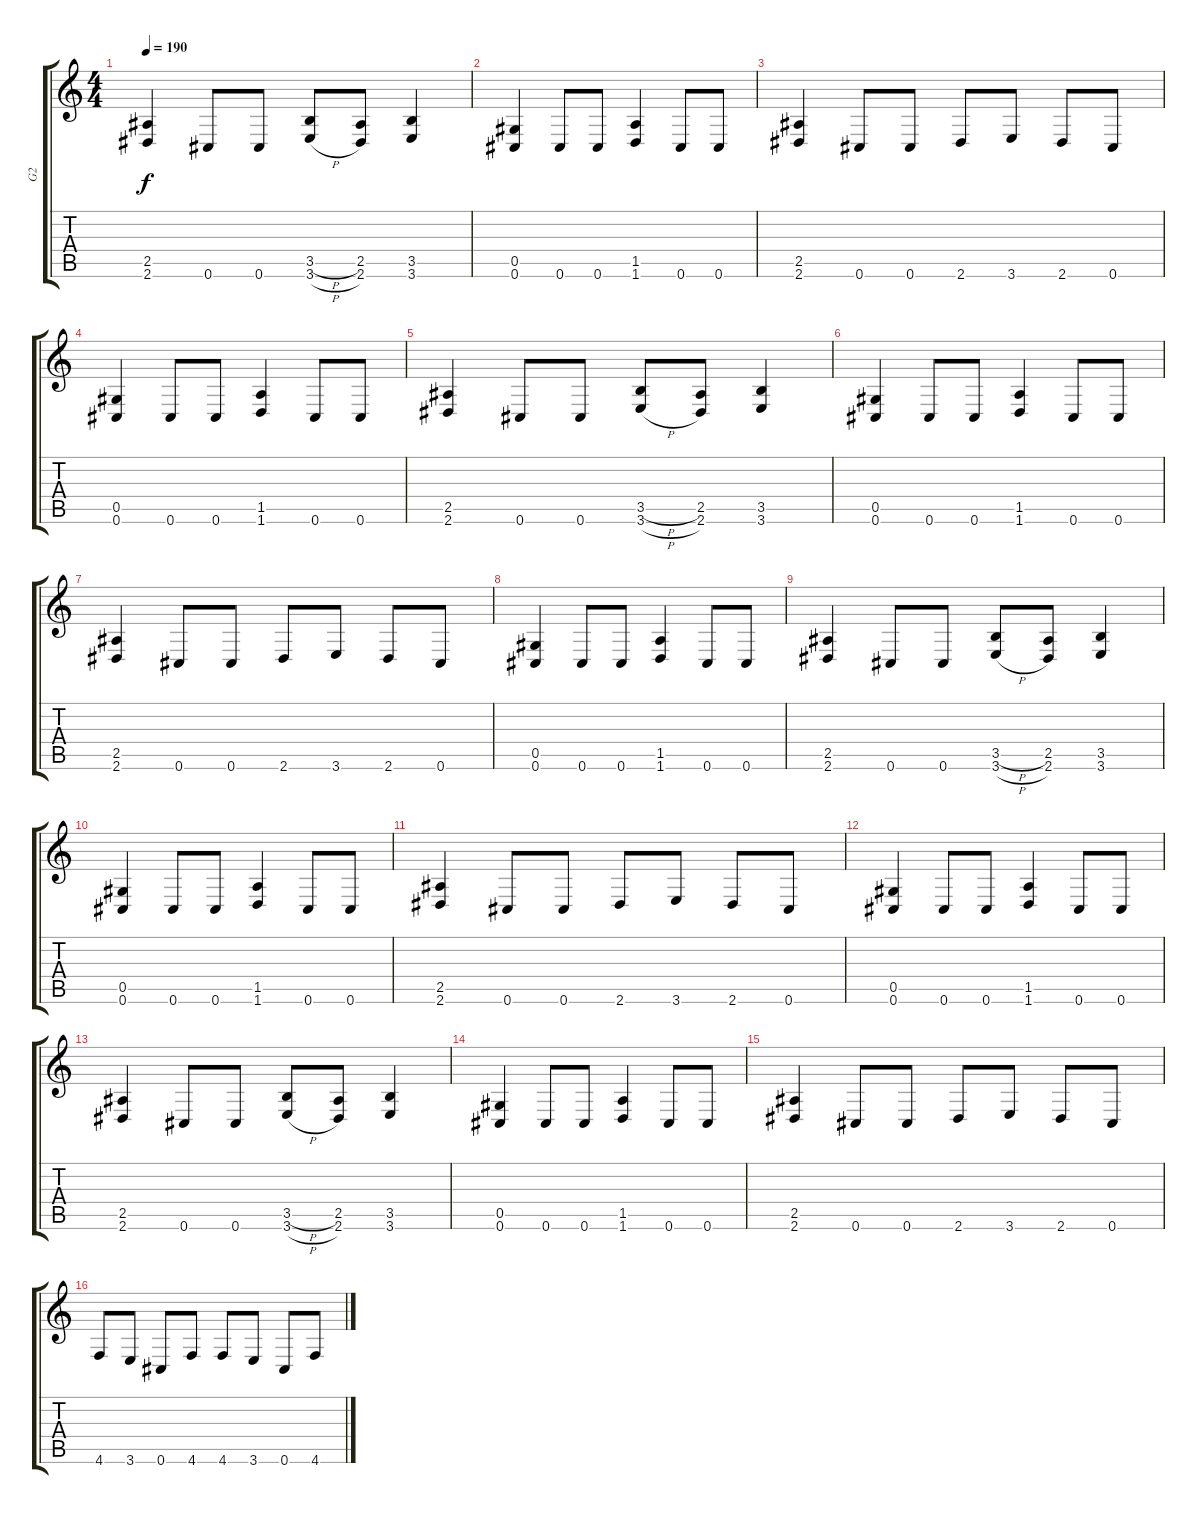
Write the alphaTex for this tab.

\track ("G2" "G2") {instrument distortionguitar}
\staff {score tabs}
\tuning (Eb4 Bb3 Gb3 Db3 Ab2 Db2) {hide}
\ts (4 4)
\tempo 190
\clef g2
\ks c
(2.5 2.6).4{dy f} 0.6.8 0.6.8 (3.5{h} 3.6{h}).8 (2.5 2.6).8 (3.5 3.6).4 |
(0.5 0.6).4 0.6.8 0.6.8 (1.5 1.6).4 0.6.8 0.6.8 |
(2.5 2.6).4 0.6.8 0.6.8 2.6.8 3.6.8 2.6.8 0.6.8 |
(0.5 0.6).4 0.6.8 0.6.8 (1.5 1.6).4 0.6.8 0.6.8 |
(2.5 2.6).4 0.6.8 0.6.8 (3.5{h} 3.6{h}).8 (2.5 2.6).8 (3.5 3.6).4 |
(0.5 0.6).4 0.6.8 0.6.8 (1.5 1.6).4 0.6.8 0.6.8 |
(2.5 2.6).4 0.6.8 0.6.8 2.6.8 3.6.8 2.6.8 0.6.8 |
(0.5 0.6).4 0.6.8 0.6.8 (1.5 1.6).4 0.6.8 0.6.8 |
(2.5 2.6).4 0.6.8 0.6.8 (3.5{h} 3.6{h}).8 (2.5 2.6).8 (3.5 3.6).4 |
(0.5 0.6).4 0.6.8 0.6.8 (1.5 1.6).4 0.6.8 0.6.8 |
(2.5 2.6).4 0.6.8 0.6.8 2.6.8 3.6.8 2.6.8 0.6.8 |
(0.5 0.6).4 0.6.8 0.6.8 (1.5 1.6).4 0.6.8 0.6.8 |
(2.5 2.6).4 0.6.8 0.6.8 (3.5{h} 3.6{h}).8 (2.5 2.6).8 (3.5 3.6).4 |
(0.5 0.6).4 0.6.8 0.6.8 (1.5 1.6).4 0.6.8 0.6.8 |
(2.5 2.6).4 0.6.8 0.6.8 2.6.8 3.6.8 2.6.8 0.6.8 |
4.6.8 3.6.8 0.6.8 4.6.8 4.6.8 3.6.8 0.6.8 4.6.8
